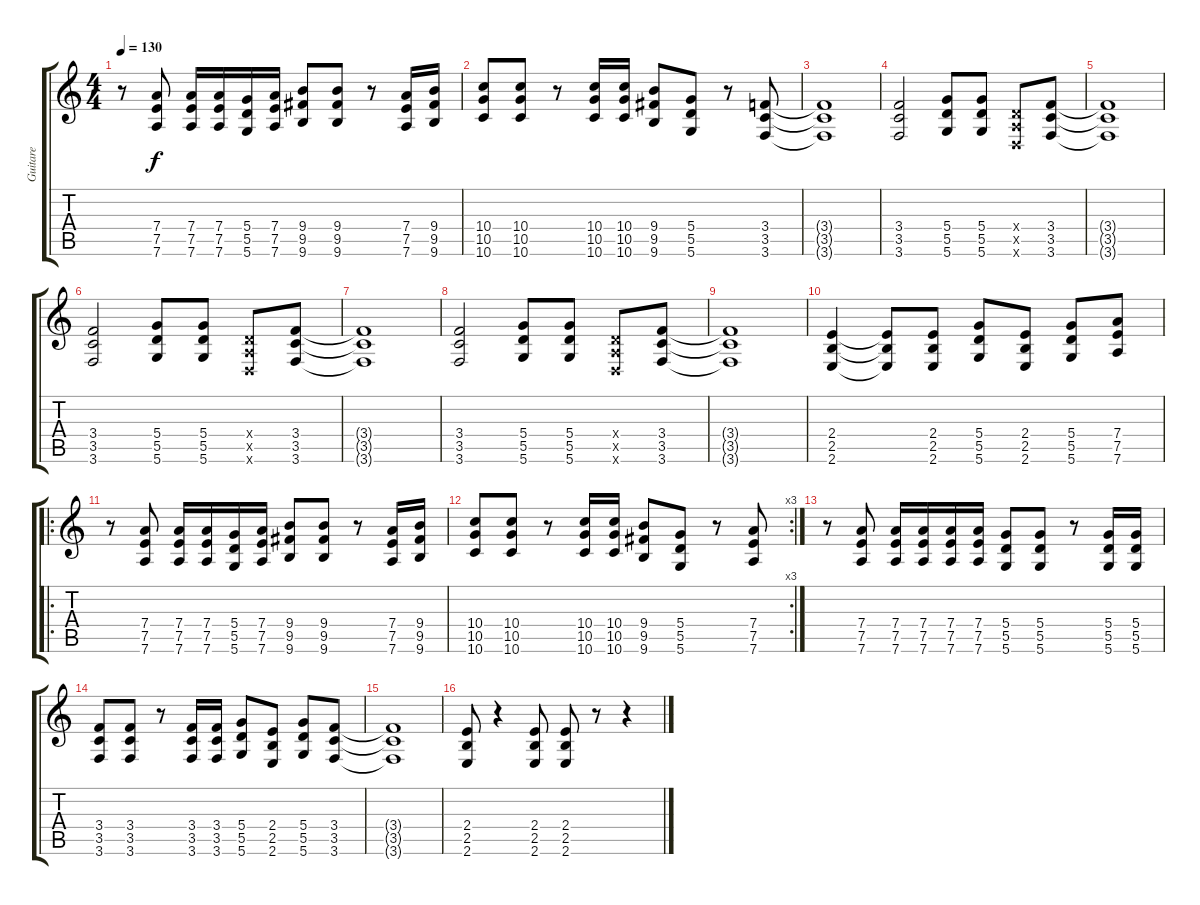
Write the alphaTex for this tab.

\track ("Guitare" "Guitare") {instrument distortionguitar}
\staff {score tabs}
\tuning (E4 B3 G3 D3 A2 D2) {hide}
\ts (4 4)
\tempo 130
\clef g2
\ks c
r.8{dy f} (7.4 7.5 7.6).8 (7.4 7.5 7.6).16 (7.4 7.5 7.6).16 (5.4 5.5 5.6).16 (7.4 7.5 7.6).16 (9.4 9.5 9.6).8 (9.4 9.5 9.6).8 r.8 (7.4 7.5 7.6).16 (9.4 9.5 9.6).16 |
(10.4 10.5 10.6).8 (10.4 10.5 10.6).8 r.8 (10.4 10.5 10.6).16 (10.4 10.5 10.6).16 (9.4 9.5 9.6).8 (5.4 5.5 5.6).8 r.8 (3.4 3.5 3.6).8 |
(3.4{t} 3.5{t} 3.6{t}).1 |
(3.4 3.5 3.6).2 (5.4 5.5 5.6).8 (5.4 5.5 5.6).8 (0.4{x} 0.5{x} 0.6{x}).8 (3.4 3.5 3.6).8 |
(3.4{t} 3.5{t} 3.6{t}).1 |
(3.4 3.5 3.6).2 (5.4 5.5 5.6).8 (5.4 5.5 5.6).8 (0.4{x} 0.5{x} 0.6{x}).8 (3.4 3.5 3.6).8 |
(3.4{t} 3.5{t} 3.6{t}).1 |
(3.4 3.5 3.6).2 (5.4 5.5 5.6).8 (5.4 5.5 5.6).8 (0.4{x} 0.5{x} 0.6{x}).8 (3.4 3.5 3.6).8 |
(3.4{t} 3.5{t} 3.6{t}).1 |
(2.4 2.5 2.6).4 (2.4{t} 2.5{t} 2.6{t}).8 (2.4 2.5 2.6).8 (5.4 5.5 5.6).8 (2.4 2.5 2.6).8 (5.4 5.5 5.6).8 (7.4 7.5 7.6).8 |
\ro
r.8 (7.4 7.5 7.6).8 (7.4 7.5 7.6).16 (7.4 7.5 7.6).16 (5.4 5.5 5.6).16 (7.4 7.5 7.6).16 (9.4 9.5 9.6).8 (9.4 9.5 9.6).8 r.8 (7.4 7.5 7.6).16 (9.4 9.5 9.6).16 |
\rc 3
(10.4 10.5 10.6).8 (10.4 10.5 10.6).8 r.8 (10.4 10.5 10.6).16 (10.4 10.5 10.6).16 (9.4 9.5 9.6).8 (5.4 5.5 5.6).8 r.8 (7.4 7.5 7.6).8 |
r.8 (7.4 7.5 7.6).8 (7.4 7.5 7.6).16 (7.4 7.5 7.6).16 (7.4 7.5 7.6).16 (7.4 7.5 7.6).16 (5.4 5.5 5.6).8 (5.4 5.5 5.6).8 r.8 (5.4 5.5 5.6).16 (5.4 5.5 5.6).16 |
(3.4 3.5 3.6).8 (3.4 3.5 3.6).8 r.8 (3.4 3.5 3.6).16 (3.4 3.5 3.6).16 (5.4 5.5 5.6).8 (2.4 2.5 2.6).8 (5.4 5.5 5.6).8 (3.4 3.5 3.6).8 |
(3.4{t} 3.5{t} 3.6{t}).1 |
(2.4 2.5 2.6).8 r.4 (2.4 2.5 2.6).8 (2.4 2.5 2.6).8 r.8 r.4
